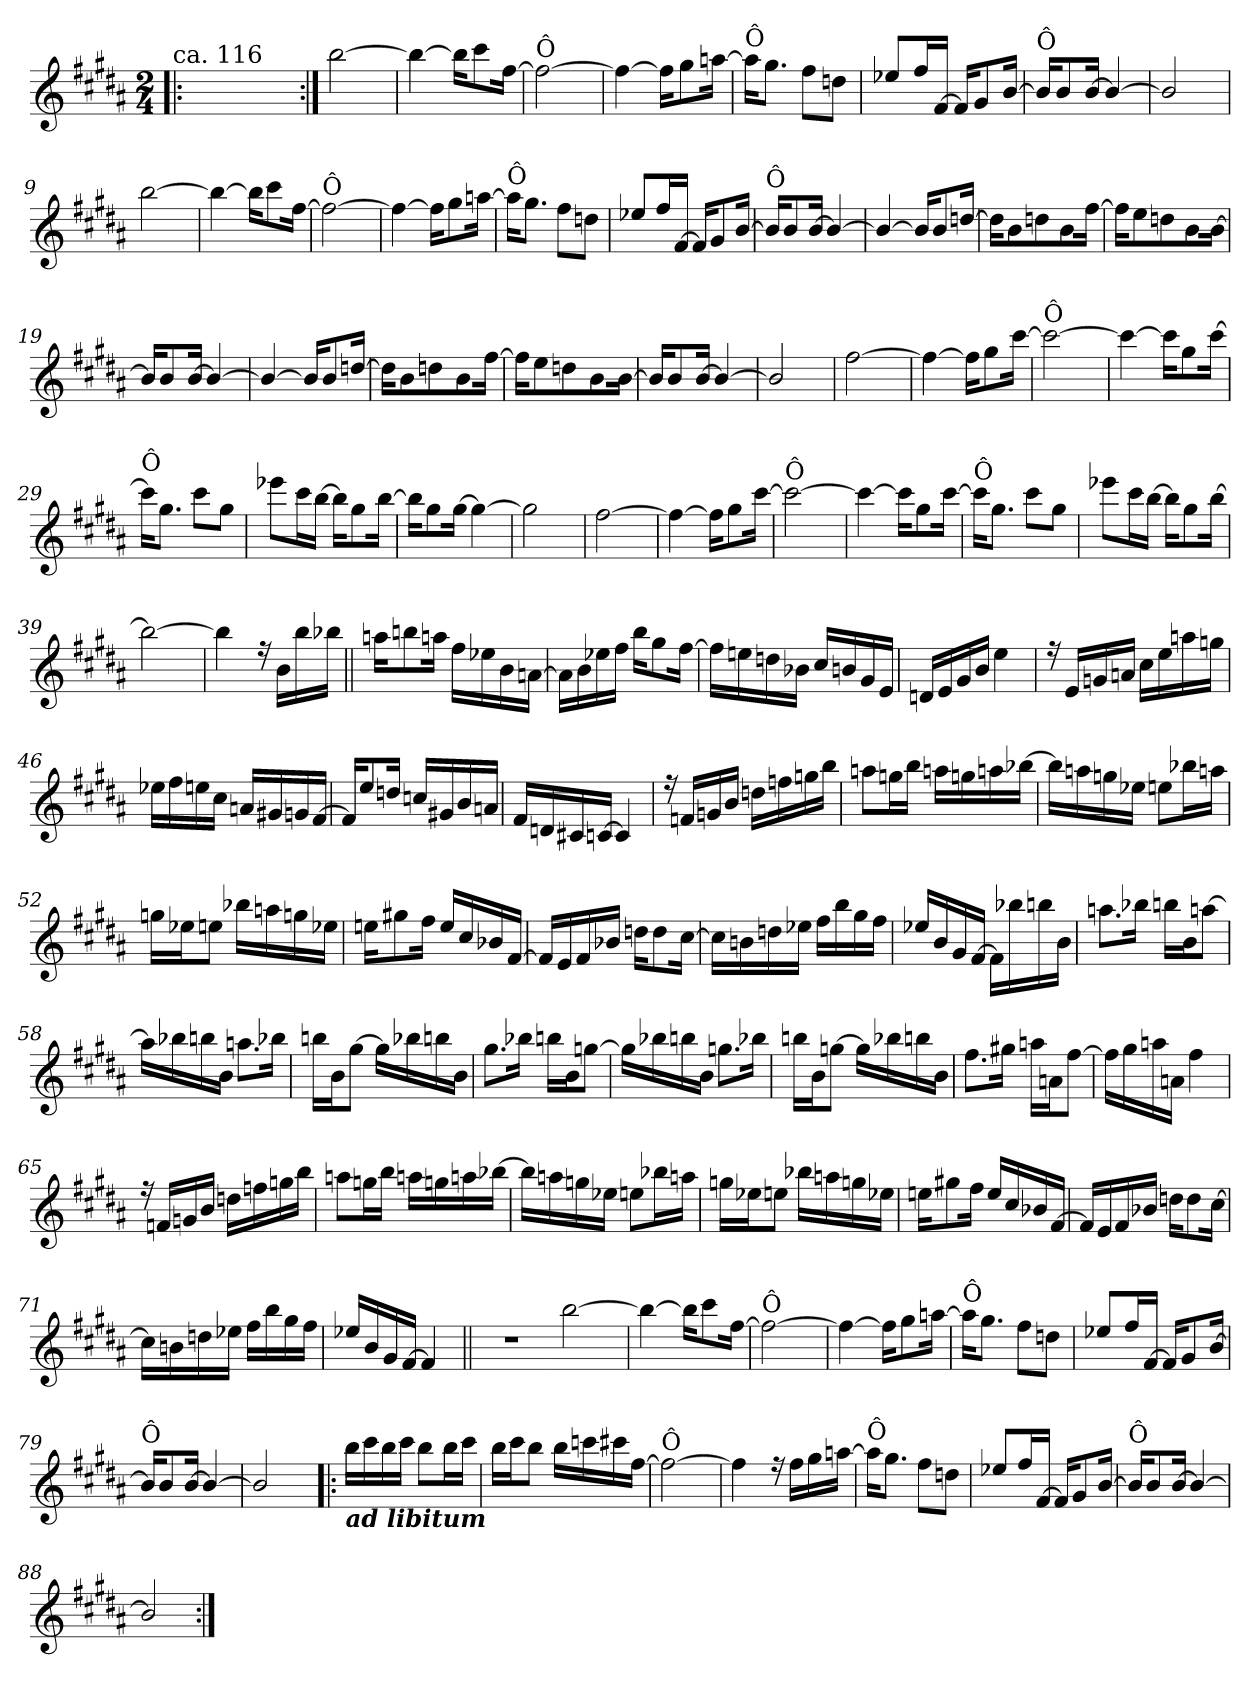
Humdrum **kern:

**kern
*part1
*staff1
*clefG2
*k[f#c#g#d#a#]
*B:
*M2/4
=!|:
!LO:TX:a:t=ca. 116
2ryy
2ryy
=1:|!
*^
[<2bb\	2ryy
=2	=2
4bb\_	2ryy
16bb\KL]	.
8ccc#\	.
[<16ff#\Jk	.
=3	=3
!LO:TX:a:t=Ô	!
2ff#\_	2ryy
=4	=4
4ff#\_	2ryy
16ff#\KL]	.
8gg#\	.
[<16aan\Jk	.
!!LO:LB:g=z	!!
=5	=5
!LO:TX:a:t=Ô	!
16aa\KL]	2ryy
8.gg#\J	.
8ff#\L	.
8ddn\J	.
=6	=6
8ee-X/L	2ryy
16ff#/L	.
[>16f#/JJ	.
16f#/KL]	.
8g#/	.
[>16b/Jk	.
=7	=7
!LO:TX:a:t=Ô	!
16b/KL]	2ryy
8b/	.
[>16b/Jk	.
4b/_	.
=8	=8
2b/]	2ryy
=9	=9
[<2bb\	2ryy
!!LO:LB:g=z	!!
=10	=10
4bb\_	2ryy
16bb\KL]	.
8ccc#\	.
[<16ff#\Jk	.
=11	=11
!LO:TX:a:t=Ô	!
2ff#\_	2ryy
=12	=12
4ff#\_	2ryy
16ff#\KL]	.
8gg#\	.
[<16aan\Jk	.
=13	=13
!LO:TX:a:t=Ô	!
16aa\KL]	2ryy
8.gg#\J	.
8ff#\L	.
8ddn\J	.
=14	=14
8ee-X/L	2ryy
16ff#/L	.
[>16f#/JJ	.
16f#/KL]	.
8g#/	.
[>16b/Jk	.
=15	=15
!LO:TX:a:t=Ô	!
16b/KL]	2ryy
8b/	.
[>16b/Jk	.
4b/_	.
!!LO:LB:g=z	!!
=16	=16
4b/_	2ryy
16b/KL]	.
8b/	.
[>16ddn/Jk	.
=17	=17
16dd\KL]	2ryy
8b\	.
8ddn\	.
8b\	.
[<16ff#\Jk	.
=18	=18
16ff#\KL]	2ryy
8ee\	.
8ddn\	.
8b\	.
[<16b\Jk	.
=19	=19
16b/KL]	2ryy
8b/	.
[>16b/Jk	.
4b/_	.
=20	=20
4b/_	2ryy
16b/KL]	.
8b/	.
[>16ddn/Jk	.
!!LO:LB:g=z	!!
=21	=21
16dd\KL]	2ryy
8b\	.
8ddn\	.
8b\	.
[<16ff#\Jk	.
=22	=22
16ff#\KL]	2ryy
8ee\	.
8ddn\	.
8b\	.
[<16b\Jk	.
=23	=23
16b/KL]	2ryy
8b/	.
[>16b/Jk	.
4b/_	.
=24	=24
2b/]	2ryy
=25	=25
[<2ff#\	2ryy
=26	=26
4ff#\_	2ryy
16ff#\KL]	.
8gg#\	.
[<16ccc#\Jk	.
!!LO:LB:g=z	!!
=27	=27
!LO:TX:a:t=Ô	!
2ccc#\_	2ryy
=28	=28
4ccc#\_	2ryy
16ccc#\KL]	.
8gg#\	.
[<16ccc#\Jk	.
=29	=29
!LO:TX:a:t=Ô	!
16ccc#\KL]	2ryy
8.gg#\J	.
8ccc#\L	.
8gg#\J	.
=30	=30
8eee-X\L	2ryy
16ccc#\L	.
[<16bb\JJ	.
16bb\KL]	.
8gg#\	.
[<16bb\Jk	.
=31	=31
16bb\KL]	2ryy
8gg#\	.
[<16gg#\Jk	.
4gg#\_	.
=32	=32
2gg#\]	2ryy
!!LO:LB:g=z	!!
=33	=33
[<2ff#\	2ryy
=34	=34
4ff#\_	2ryy
16ff#\KL]	.
8gg#\	.
[<16ccc#\Jk	.
=35	=35
!LO:TX:a:t=Ô	!
2ccc#\_	2ryy
=36	=36
4ccc#\_	2ryy
16ccc#\KL]	.
8gg#\	.
[<16ccc#\Jk	.
=37	=37
!LO:TX:a:t=Ô	!
16ccc#\KL]	2ryy
8.gg#\J	.
8ccc#\L	.
8gg#\J	.
=38	=38
8eee-X\L	2ryy
16ccc#\L	.
[<16bb\JJ	.
16bb\KL]	.
8gg#\	.
[<16bb\Jk	.
!!LO:LB:g=z	!!
=39	=39
2bb\_	2ryy
=40	=40
4bb\]	2ryy
16rff	.
16b\LL	.
16bb\	.
16bb-X\JJ	.
=41||	=41||
16aan\KL	2ryy
8bbn\	.
16aan\Jk	.
16ff#\LL	.
16ee-X\	.
16b\	.
[<16an\JJ	.
=42	=42
16an\LL]	2ryy
16b\	.
16ee-X\	.
16ff#\JJ	.
16bb\KL	.
8gg#\	.
[<16ff#\Jk	.
=43	=43
16ff#\LL]	2ryy
16een\	.
16ddn\	.
16b-X\JJ	.
16cc#/LL	.
16bn/	.
16g#/	.
16e/JJ	.
!!LO:LB:g=z	!!
=44	=44
16dn/LL	2ryy
16e/	.
16g#/	.
16b/JJ	.
4ee\	.
=45	=45
16rff	2ryy
16e/LL	.
16gn/	.
16an/JJ	.
16cc#\LL	.
16ee\	.
16aan\	.
16ggn\JJ	.
=46	=46
16ee-X\LL	2ryy
16ff#\	.
16een\	.
16cc#\JJ	.
16an/LL	.
16g#X/	.
16gn/	.
[>16f#/JJ	.
=47	=47
16f#/KL]	2ryy
8ee/	.
16ddn/Jk	.
16ccn/LL	.
16g#X/	.
16b/	.
16an/JJ	.
!!LO:PB:g=z	!!
=48	=48
16f#/LL	2ryy
16dn/	.
16c#X/	.
[>16cn/JJ	.
4c/]	.
=49	=49
16rff	2ryy
16fn/LL	.
16gn/	.
16b/JJ	.
16ddn\LL	.
16ffn\	.
16ggn\	.
16bb\JJ	.
=50	=50
8aan\L	2ryy
16ggn\L	.
16bb\JJ	.
16aan\LL	.
16ggn\	.
16aan\	.
[<16bb-X\JJ	.
=51	=51
16bb-\LL]	2ryy
16aan\	.
16ggn\	.
16ee-X\JJ	.
8een\L	.
16bb-X\L	.
16aan\JJ	.
!!LO:LB:g=z	!!
=52	=52
16ggn\LL	2ryy
16ee-X\J	.
8een\J	.
16bb-X\LL	.
16aan\	.
16ggn\	.
16ee-X\JJ	.
=53	=53
16een\KL	2ryy
8gg#X\	.
16ff#\Jk	.
16ee/LL	.
16cc#/	.
16b-X/	.
[>16f#/JJ	.
=54	=54
16f#/LL]	2ryy
16e/	.
16f#/	.
16b-X/JJ	.
16ddn\KL	.
8dd\	.
[<16cc#\Jk	.
=55	=55
16cc#\LL]	2ryy
16bn\	.
16ddn\	.
16ee-X\JJ	.
16ff#\LL	.
16bb\	.
16gg#\	.
16ff#\JJ	.
!!LO:LB:g=z	!!
=56	=56
16ee-X/LL	2ryy
16b/	.
16g#/	.
[>16f#/JJ	.
16f#\LL]	.
16bb-X\	.
16bbn\	.
16b\JJ	.
=57	=57
8.aan\L	2ryy
16bb-X\Jk	.
16bbn\LL	.
16b\J	.
[<8aan\J	.
=58	=58
16aan\LL]	2ryy
16bb-X\	.
16bbn\	.
16b\JJ	.
8.aan\L	.
16bb-X\Jk	.
=59	=59
16bbn\LL	2ryy
16b\J	.
[<8gg#\J	.
16gg#\LL]	.
16bb-X\	.
16bbn\	.
16b\JJ	.
!!LO:LB:g=z	!!
=60	=60
8.gg#\L	2ryy
16bb-X\Jk	.
16bbn\LL	.
16b\J	.
[<8ggn\J	.
=61	=61
16gg\LL]	2ryy
16bb-X\	.
16bbn\	.
16b\JJ	.
8.ggn\L	.
16bb-X\Jk	.
=62	=62
16bbn\LL	2ryy
16b\J	.
[<8ggn\J	.
16gg\LL]	.
16bb-X\	.
16bbn\	.
16b\JJ	.
=63	=63
8.ff#\L	2ryy
16gg#X\Jk	.
16aan\LL	.
16an\J	.
[<8ff#\J	.
=64	=64
16ff#\LL]	2ryy
16gg#\	.
16aan\	.
16an\JJ	.
4ff#\	.
!!LO:LB:g=z	!!
=65	=65
16rff	2ryy
16fn/LL	.
16gn/	.
16b/JJ	.
16ddn\LL	.
16ffn\	.
16ggn\	.
16bb\JJ	.
=66	=66
8aan\L	2ryy
16ggn\L	.
16bb\JJ	.
16aan\LL	.
16ggn\	.
16aan\	.
[<16bb-X\JJ	.
=67	=67
16bb-\LL]	2ryy
16aan\	.
16ggn\	.
16ee-X\JJ	.
8een\L	.
16bb-X\L	.
16aan\JJ	.
=68	=68
16ggn\LL	2ryy
16ee-X\J	.
8een\J	.
16bb-X\LL	.
16aan\	.
16ggn\	.
16ee-X\JJ	.
!!LO:LB:g=z	!!
=69	=69
16een\KL	2ryy
8gg#X\	.
16ff#\Jk	.
16ee/LL	.
16cc#/	.
16b-X/	.
[>16f#/JJ	.
=70	=70
16f#/LL]	2ryy
16e/	.
16f#/	.
16b-X/JJ	.
16ddn\KL	.
8dd\	.
[<16cc#\Jk	.
=71	=71
16cc#\LL]	2ryy
16bn\	.
16ddn\	.
16ee-X\JJ	.
16ff#\LL	.
16bb\	.
16gg#\	.
16ff#\JJ	.
=72	=72
16ee-X/LL	2ryy
16b/	.
16g#/	.
[>16f#/JJ	.
4f#/]	.
*v	*v
=72X721||
2r
!!LO:LB:g=z
=73-
*^
[<2bb\	2ryy
=74	=74
4bb\_	2ryy
16bb\KL]	.
8ccc#\	.
[<16ff#\Jk	.
=75	=75
!LO:TX:a:t=Ô	!
2ff#\_	2ryy
=76	=76
4ff#\_	2ryy
16ff#\KL]	.
8gg#\	.
[<16aan\Jk	.
=77	=77
!LO:TX:a:t=Ô	!
16aa\KL]	2ryy
8.gg#\J	.
8ff#\L	.
8ddn\J	.
=78	=78
8ee-X/L	2ryy
16ff#/L	.
[>16f#/JJ	.
16f#/KL]	.
8g#/	.
[>16b/Jk	.
!!LO:LB:g=z	!!
=79	=79
!LO:TX:a:t=Ô	!
16b/KL]	2ryy
8b/	.
[>16b/Jk	.
4b/_	.
=80	=80
2b/]	2ryy
=81!|:	=81!|:
!LO:TX:b:Bi:t=ad libitum	!
16bb\LL	2ryy
16ccc#\	.
16bb\	.
16ccc#\JJ	.
8bb\L	.
16bb\L	.
16ccc#\JJ	.
=82	=82
16bb\LL	2ryy
16ccc#\J	.
8bb\J	.
16bb\LL	.
16cccn\	.
16ccc#X\	.
[<16ff#\JJ	.
=83	=83
!LO:TX:a:t=Ô	!
2ff#\_	2ryy
!!LO:LB:g=z	!!
=84	=84
4ff#\]	2ryy
16rff	.
16ff#\LL	.
16gg#\	.
[<16aan\JJ	.
=85	=85
!LO:TX:a:t=Ô	!
16aa\KL]	2ryy
8.gg#\J	.
8ff#\L	.
8ddn\J	.
=86	=86
8ee-X/L	2ryy
16ff#/L	.
[>16f#/JJ	.
16f#/KL]	.
8g#/	.
[>16b/Jk	.
=87	=87
!LO:TX:a:t=Ô	!
16b/KL]	2ryy
8b/	.
[>16b/Jk	.
4b/_	.
=88	=88
2b/]	2ryy
*v	*v
=:|!
*-
